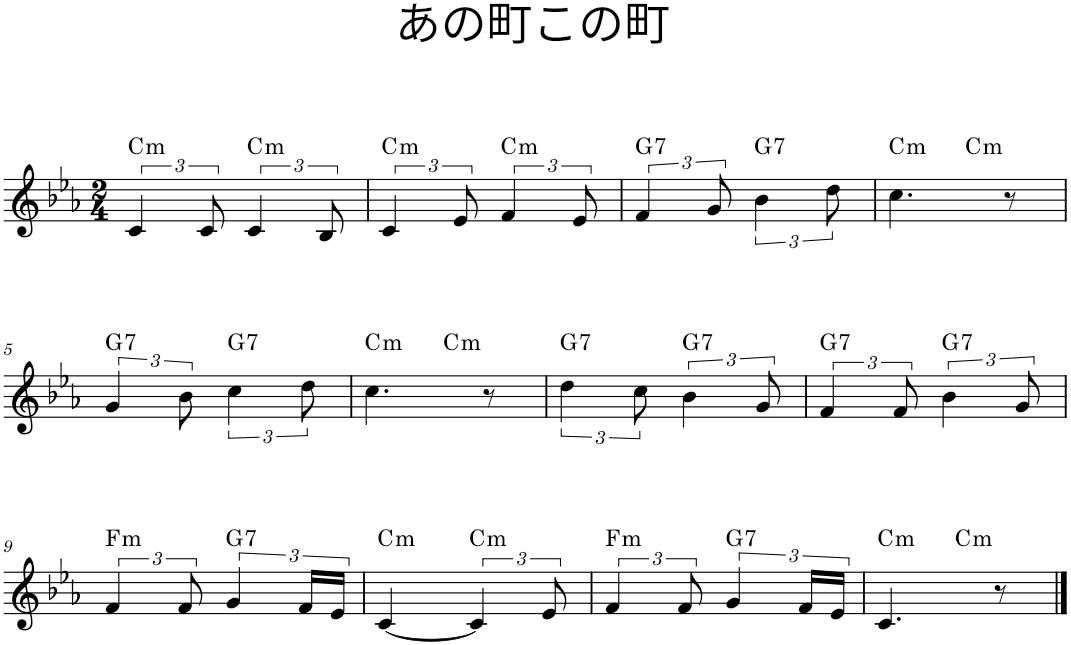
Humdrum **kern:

**kern	**harte
*part1	*part1
*staff1	*
*I"Piano	*
*I'Pno.	*
*clefG2	*
*k[b-e-a-]	*
*M2/4	*
=1	=1
!	!LO:H:kt=m
6c/	C:min
12c/	.
!	!LO:H:kt=m
6c/	C:min
12B-/	.
=2	=2
!	!LO:H:kt=m
6c/	C:min
12e-/	.
!	!LO:H:kt=m
6f/	C:min
12e-/	.
=3	=3
!	!LO:H:kt=7
6f/	G:7
12g/	.
!	!LO:H:kt=7
6b-\	G:7
12dd\	.
=4	=4
!	!LO:H:kt=m
*^	*
4.cc\	4ryy	C:min
!	!	!LO:H:kt=m
.	4ryy	C:min
8r	.	.
!!LO:LB:g=z	!!
=5	=5	=5
!	!	!LO:H:kt=7
*v	*v	*
6g/	G:7
12b-\	.
!	!LO:H:kt=7
6cc\	G:7
12dd\	.
=6	=6
!	!LO:H:kt=m
*^	*
4.cc\	4ryy	C:min
!	!	!LO:H:kt=m
.	4ryy	C:min
8r	.	.
=7	=7	=7
!	!	!LO:H:kt=7
*v	*v	*
6dd\	G:7
12cc\	.
!	!LO:H:kt=7
6b-\	G:7
12g/	.
=8	=8
!	!LO:H:kt=7
6f/	G:7
12f/	.
!	!LO:H:kt=7
6b-\	G:7
12g/	.
!!LO:LB:g=z
=9	=9
!	!LO:H:kt=m
6f/	F:min
12f/	.
!	!LO:H:kt=7
6g/	G:7
24f/LL	.
24e-/JJ	.
=10	=10
!	!LO:H:kt=m
[4c/	C:min
!	!LO:H:kt=m
6c/]	C:min
12e-/	.
=11	=11
!	!LO:H:kt=m
6f/	F:min
12f/	.
!	!LO:H:kt=7
6g/	G:7
24f/LL	.
24e-/JJ	.
=12	=12
!	!LO:H:kt=m
*^	*
4.c/	4ryy	C:min
!	!	!LO:H:kt=m
.	4ryy	C:min
8r	.	.
*v	*v	*
==	==
*-	*-
